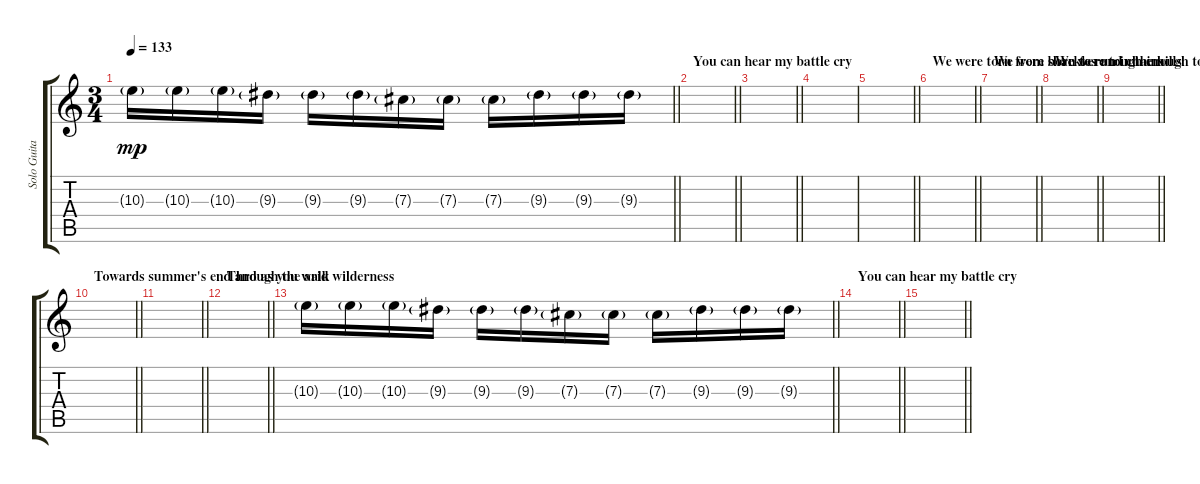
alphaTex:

\track ("Solo Guitar" "Solo Guita") {instrument overdrivenguitar}
\staff {score tabs}
\tuning (Eb4 Bb3 Gb3 Db3 Ab2 Eb2) {hide}
\ts (3 4)
\tempo 133
\clef g2
\barLineRight lightlight
\ks c
10.3{g}.16{dy mp} 10.3{g}.16 10.3{g}.16 9.3{g}.16 9.3{g}.16 9.3{g}.16 7.3{g}.16 7.3{g}.16 7.3{g}.16 9.3{g}.16 9.3{g}.16 9.3{g}.16 |
\section ("" "You can hear my battle cry ")
\barLineRight lightlight
|
\barLineRight lightlight
|
|
\barLineRight lightlight
|
\section ("" "We were torn from shackles and chains ")
\barLineRight lightlight
|
\section ("" "We were born to run in the hills")
\barLineRight lightlight
|
\section ("" "We were tough enough to spawn and die")
\barLineRight lightlight
|
\barLineRight lightlight
|
\section ("" "Towards summer's end and as you walk ")
\barLineRight lightlight
|
\barLineRight lightlight
|
\section ("" "Through the arid wilderness  ")
\barLineRight lightlight
|
\barLineRight lightlight
10.3{g}.16 10.3{g}.16 10.3{g}.16 9.3{g}.16 9.3{g}.16 9.3{g}.16 7.3{g}.16 7.3{g}.16 7.3{g}.16 9.3{g}.16 9.3{g}.16 9.3{g}.16 |
\section ("" "You can hear my battle cry")
\barLineRight lightlight
|
\barLineRight lightlight
